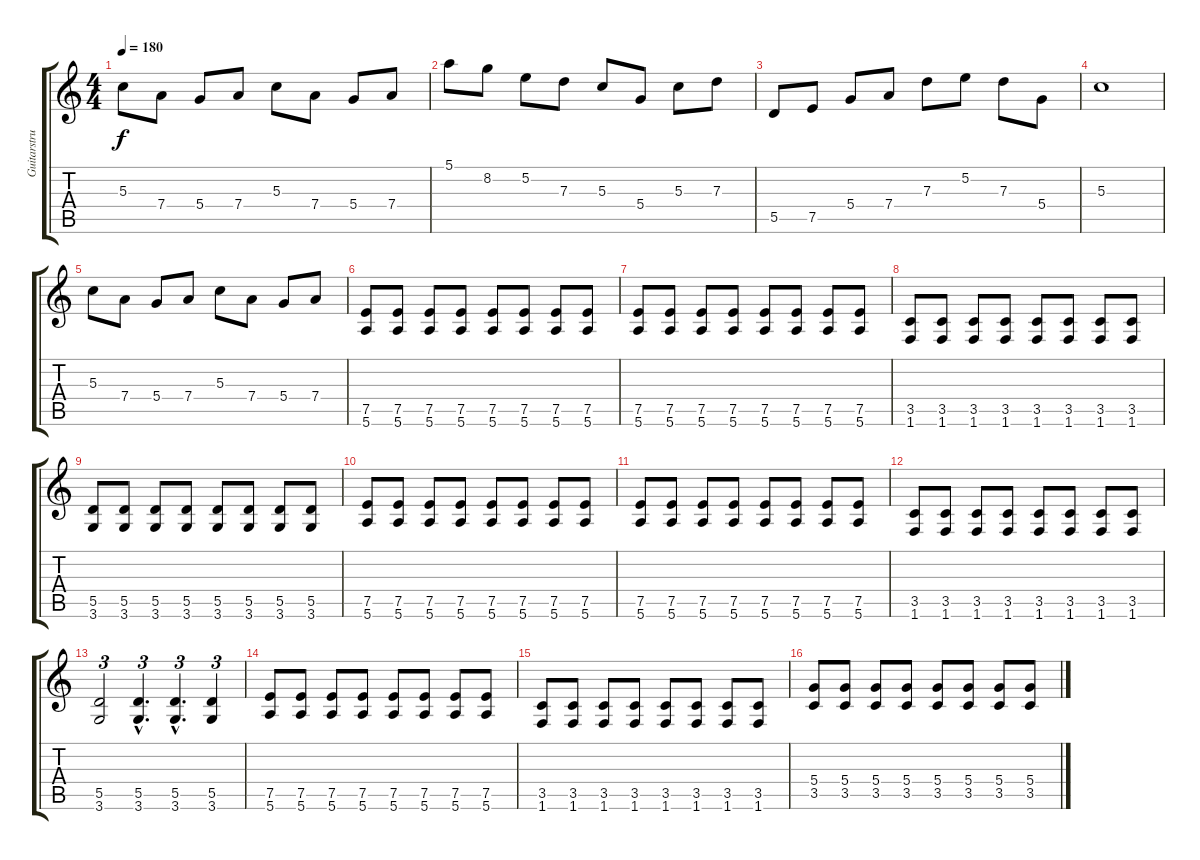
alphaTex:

\track ("Guitarstruki" "Guitarstru") {instrument distortionguitar}
\staff {score tabs}
\tuning (E4 B3 G3 D3 A2 E2) {hide}
\ts (4 4)
\tempo 180
\clef g2
\ks c
5.3.8{dy f} 7.4.8 5.4.8 7.4.8 5.3.8 7.4.8 5.4.8 7.4.8 |
5.1.8 8.2.8 5.2.8 7.3.8 5.3.8 5.4.8 5.3.8 7.3.8 |
5.5.8 7.5.8 5.4.8 7.4.8 7.3.8 5.2.8 7.3.8 5.4.8 |
5.3.1 |
5.3.8 7.4.8 5.4.8 7.4.8 5.3.8 7.4.8 5.4.8 7.4.8 |
(7.5 5.6).8 (7.5 5.6).8 (7.5 5.6).8 (7.5 5.6).8 (7.5 5.6).8 (7.5 5.6).8 (7.5 5.6).8 (7.5 5.6).8 |
(7.5 5.6).8 (7.5 5.6).8 (7.5 5.6).8 (7.5 5.6).8 (7.5 5.6).8 (7.5 5.6).8 (7.5 5.6).8 (7.5 5.6).8 |
(3.5 1.6).8 (3.5 1.6).8 (3.5 1.6).8 (3.5 1.6).8 (3.5 1.6).8 (3.5 1.6).8 (3.5 1.6).8 (3.5 1.6).8 |
(5.5 3.6).8 (5.5 3.6).8 (5.5 3.6).8 (5.5 3.6).8 (5.5 3.6).8 (5.5 3.6).8 (5.5 3.6).8 (5.5 3.6).8 |
(7.5 5.6).8 (7.5 5.6).8 (7.5 5.6).8 (7.5 5.6).8 (7.5 5.6).8 (7.5 5.6).8 (7.5 5.6).8 (7.5 5.6).8 |
(7.5 5.6).8 (7.5 5.6).8 (7.5 5.6).8 (7.5 5.6).8 (7.5 5.6).8 (7.5 5.6).8 (7.5 5.6).8 (7.5 5.6).8 |
(3.5 1.6).8 (3.5 1.6).8 (3.5 1.6).8 (3.5 1.6).8 (3.5 1.6).8 (3.5 1.6).8 (3.5 1.6).8 (3.5 1.6).8 |
(5.5 3.6).2{tu (3 2)} (5.5{hac} 3.6{hac}).4{d tu (3 2)} (5.5{hac} 3.6{hac}).4{d tu (3 2)} (5.5 3.6).4{tu (3 2)} |
(7.5 5.6).8 (7.5 5.6).8 (7.5 5.6).8 (7.5 5.6).8 (7.5 5.6).8 (7.5 5.6).8 (7.5 5.6).8 (7.5 5.6).8 |
(3.5 1.6).8 (3.5 1.6).8 (3.5 1.6).8 (3.5 1.6).8 (3.5 1.6).8 (3.5 1.6).8 (3.5 1.6).8 (3.5 1.6).8 |
(5.4 3.5).8 (5.4 3.5).8 (5.4 3.5).8 (5.4 3.5).8 (5.4 3.5).8 (5.4 3.5).8 (5.4 3.5).8 (5.4 3.5).8
